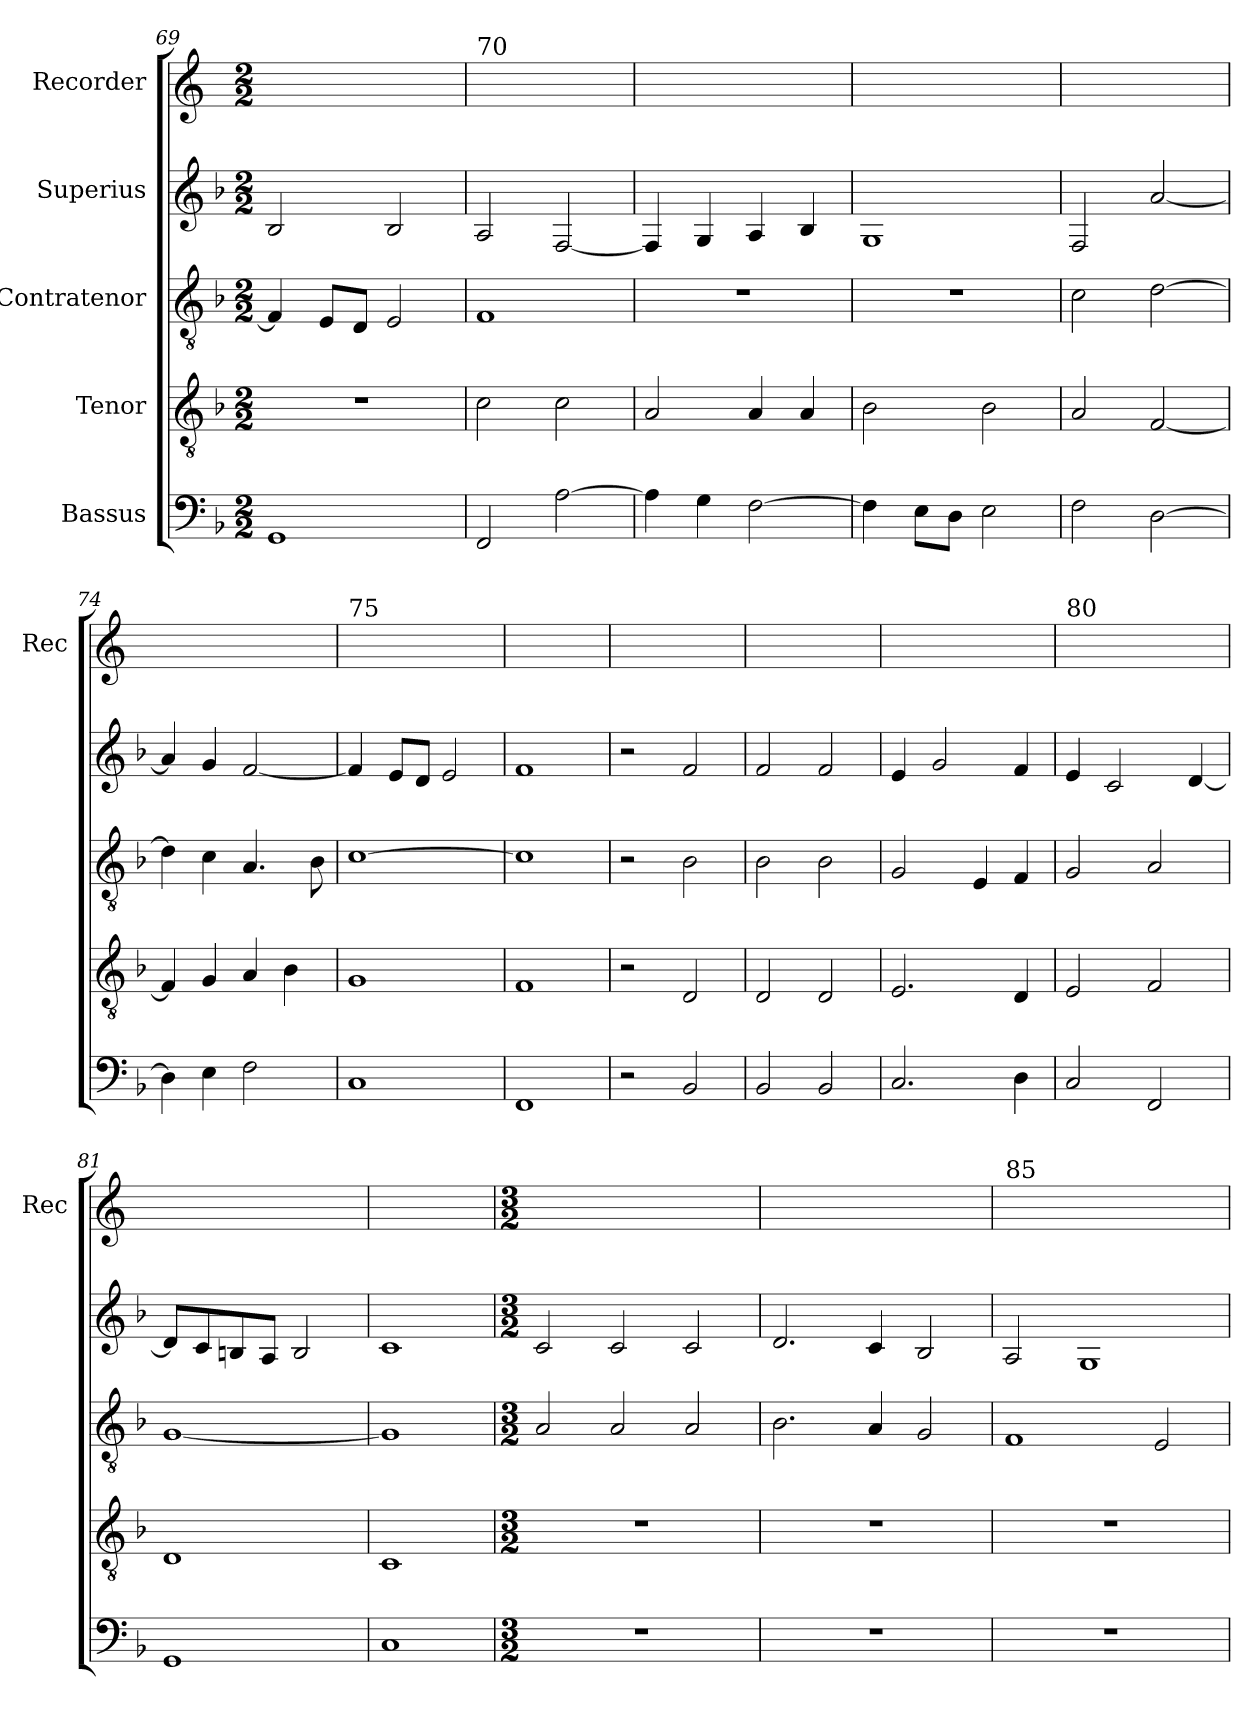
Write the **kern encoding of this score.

**kern	**kern	**kern	**kern	**kern
*part5	*part4	*part3	*part2	*part1
*staff5	*staff4	*staff3	*staff2	*staff1
*I"Bassus	*I"Tenor	*I"Contratenor	*I"Superius	*I"Recorder
*	*	*	*	*I'Rec
!!LO:LB:g=z
*clefF4	*clefGv2	*clefGv2	*clefG2	*clefG2
*k[b-]	*k[b-]	*k[b-]	*k[b-]	*k[]
*M2/2	*M2/2	*M2/2	*M2/2	*M2/2
=69	=69	=69	=69	=69
1GG	1r	4F/]	2B-/	1ryy
.	.	8E/L	.	.
.	.	8D/J	.	.
.	.	2E/	2B-/	.
=70	=70	=70	=70	=70
!	!	!	!	!LO:TX:a:t=70
2FF/	2c\	1F	2A/	1ryy
[2A\	2c\	.	[2F/	.
=71	=71	=71	=71	=71
4A\]	2A/	1r	4F/]	1ryy
4G\	.	.	4G/	.
[2F\	4A/	.	4A/	.
.	4A/	.	4B-/	.
=72	=72	=72	=72	=72
4F\]	2B-\	1r	1G	1ryy
8E\L	.	.	.	.
8D\J	.	.	.	.
2E\	2B-\	.	.	.
=73	=73	=73	=73	=73
2F\	2A/	2c\	2F/	1ryy
[2D\	[2F/	[2d\	[2a/	.
=74	=74	=74	=74	=74
4D\]	4F/]	4d\]	4a/]	1ryy
4E\	4G/	4c\	4g/	.
2F\	4A/	4.A/	[2f/	.
.	4B-\	.	.	.
.	.	8B-\	.	.
=75	=75	=75	=75	=75
!	!	!	!	!LO:TX:a:t=75
1C	1G	[1c	4f/]	1ryy
.	.	.	8e/L	.
.	.	.	8d/J	.
.	.	.	2e/	.
!!LO:LB:g=z
=76	=76	=76	=76	=76
1FF	1F	1c]	1f	1ryy
=77	=77	=77	=77	=77
2r	2r	2r	2r	1ryy
2BB-/	2D/	2B-\	2f/	.
=78	=78	=78	=78	=78
2BB-/	2D/	2B-\	2f/	1ryy
2BB-/	2D/	2B-\	2f/	.
=79	=79	=79	=79	=79
2.C/	2.E/	2G/	4e/	1ryy
.	.	.	2g/	.
.	.	4E/	.	.
4D\	4D/	4F/	4f/	.
=80	=80	=80	=80	=80
!	!	!	!	!LO:TX:a:t=80
2C/	2E/	2G/	4e/	1ryy
.	.	.	2c/	.
2FF/	2F/	2A/	.	.
.	.	.	[4d/	.
=81	=81	=81	=81	=81
1GG	1D	[1G	8d/L]	1ryy
.	.	.	8c/	.
.	.	.	8Bn/	.
.	.	.	8A/J	.
.	.	.	2B/	.
=82	=82	=82	=82	=82
1C	1C	1G]	1c	1ryy
!!LO:PB:g=z
=83	=83	=83	=83	=83
*M3/2	*M3/2	*M3/2	*M3/2	*M3/2
1.r	1.r	2A/	2c/	1.ryy
.	.	2A/	2c/	.
.	.	2A/	2c/	.
=84	=84	=84	=84	=84
1.r	1.r	2.B-\	2.d/	1.ryy
.	.	4A/	4c/	.
.	.	2G/	2B-/	.
=85	=85	=85	=85	=85
!	!	!	!	!LO:TX:a:t=85
1.r	1.r	1F	2A/	1.ryy
.	.	.	1G	.
.	.	2E/	.	.
=	=	=	=	=
*-	*-	*-	*-	*-
